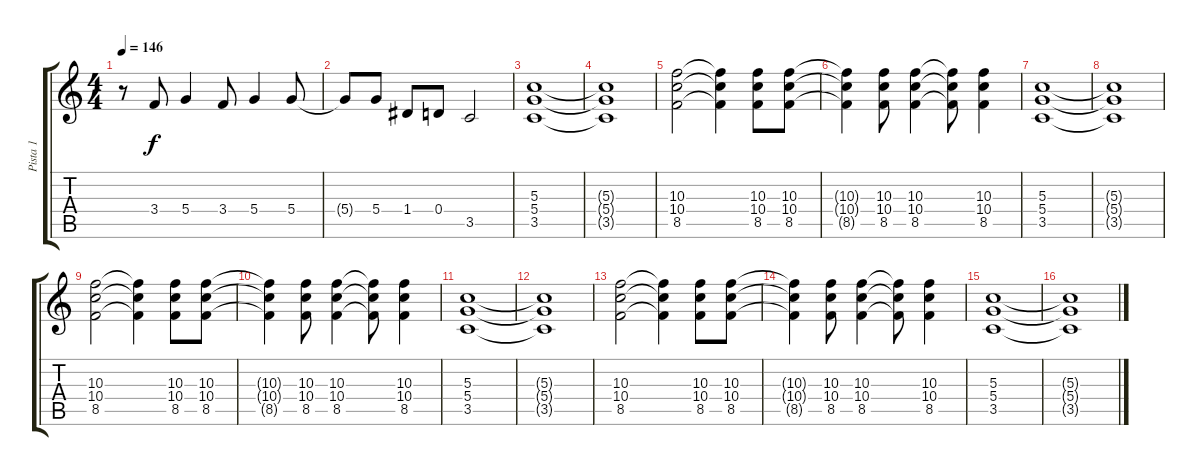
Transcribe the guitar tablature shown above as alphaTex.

\track ("Pista 1" "Pista 1") {instrument electricguitarclean}
\staff {score tabs}
\tuning (E4 B3 G3 D3 A2 E2) {hide}
\ts (4 4)
\tempo 146
\clef g2
\ks c
r.8{dy f} 3.4.8 5.4.4 3.4.8 5.4.4 5.4.8 |
5.4{t}.8 5.4.8 1.4.8 0.4.8 3.5.2 |
(5.3 5.4 3.5).1 |
(5.3{t} 5.4{t} 3.5{t}).1 |
(10.3 10.4 8.5).2 (10.3{t} 10.4{t} 8.5{t}).4 (10.3 10.4 8.5).8 (10.3 10.4 8.5).8 |
(10.3{t} 10.4{t} 8.5{t}).4 (10.3 10.4 8.5).8 (10.3 10.4 8.5).4 (10.3{t} 10.4{t} 8.5{t}).8 (10.3 10.4 8.5).4 |
(5.3 5.4 3.5).1 |
(5.3{t} 5.4{t} 3.5{t}).1 |
(10.3 10.4 8.5).2 (10.3{t} 10.4{t} 8.5{t}).4 (10.3 10.4 8.5).8 (10.3 10.4 8.5).8 |
(10.3{t} 10.4{t} 8.5{t}).4 (10.3 10.4 8.5).8 (10.3 10.4 8.5).4 (10.3{t} 10.4{t} 8.5{t}).8 (10.3 10.4 8.5).4 |
(5.3 5.4 3.5).1 |
(5.3{t} 5.4{t} 3.5{t}).1 |
(10.3 10.4 8.5).2 (10.3{t} 10.4{t} 8.5{t}).4 (10.3 10.4 8.5).8 (10.3 10.4 8.5).8 |
(10.3{t} 10.4{t} 8.5{t}).4 (10.3 10.4 8.5).8 (10.3 10.4 8.5).4 (10.3{t} 10.4{t} 8.5{t}).8 (10.3 10.4 8.5).4 |
(5.3 5.4 3.5).1 |
(5.3{t} 5.4{t} 3.5{t}).1
